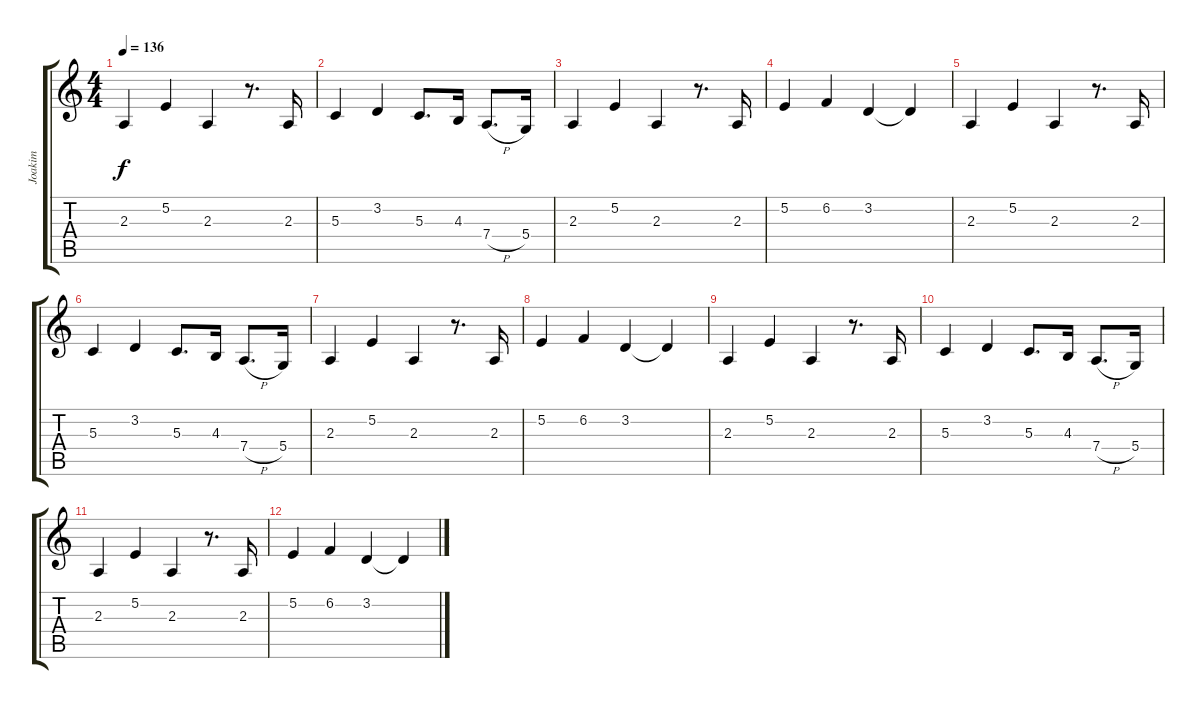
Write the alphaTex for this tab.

\track ("Joakim" "Joakim") {instrument lead2sawtooth}
\staff {score tabs}
\tuning (E4 B3 G3 D3 A2 E2) {hide}
\ts (4 4)
\tempo 136
\clef g2
\ks c
2.3.4{dy f} 5.2.4 2.3.4 r.8{d} 2.3.16 |
5.3.4 3.2.4 5.3.8{d} 4.3.16 7.4{h}.8{d} 5.4.16 |
2.3.4 5.2.4 2.3.4 r.8{d} 2.3.16 |
5.2.4 6.2.4 3.2.4 3.2{t}.4 |
2.3.4 5.2.4 2.3.4 r.8{d} 2.3.16 |
5.3.4 3.2.4 5.3.8{d} 4.3.16 7.4{h}.8{d} 5.4.16 |
2.3.4 5.2.4 2.3.4 r.8{d} 2.3.16 |
5.2.4 6.2.4 3.2.4 3.2{t}.4 |
2.3.4 5.2.4 2.3.4 r.8{d} 2.3.16 |
5.3.4 3.2.4 5.3.8{d} 4.3.16 7.4{h}.8{d} 5.4.16 |
2.3.4 5.2.4 2.3.4 r.8{d} 2.3.16 |
5.2.4 6.2.4 3.2.4 3.2{t}.4
